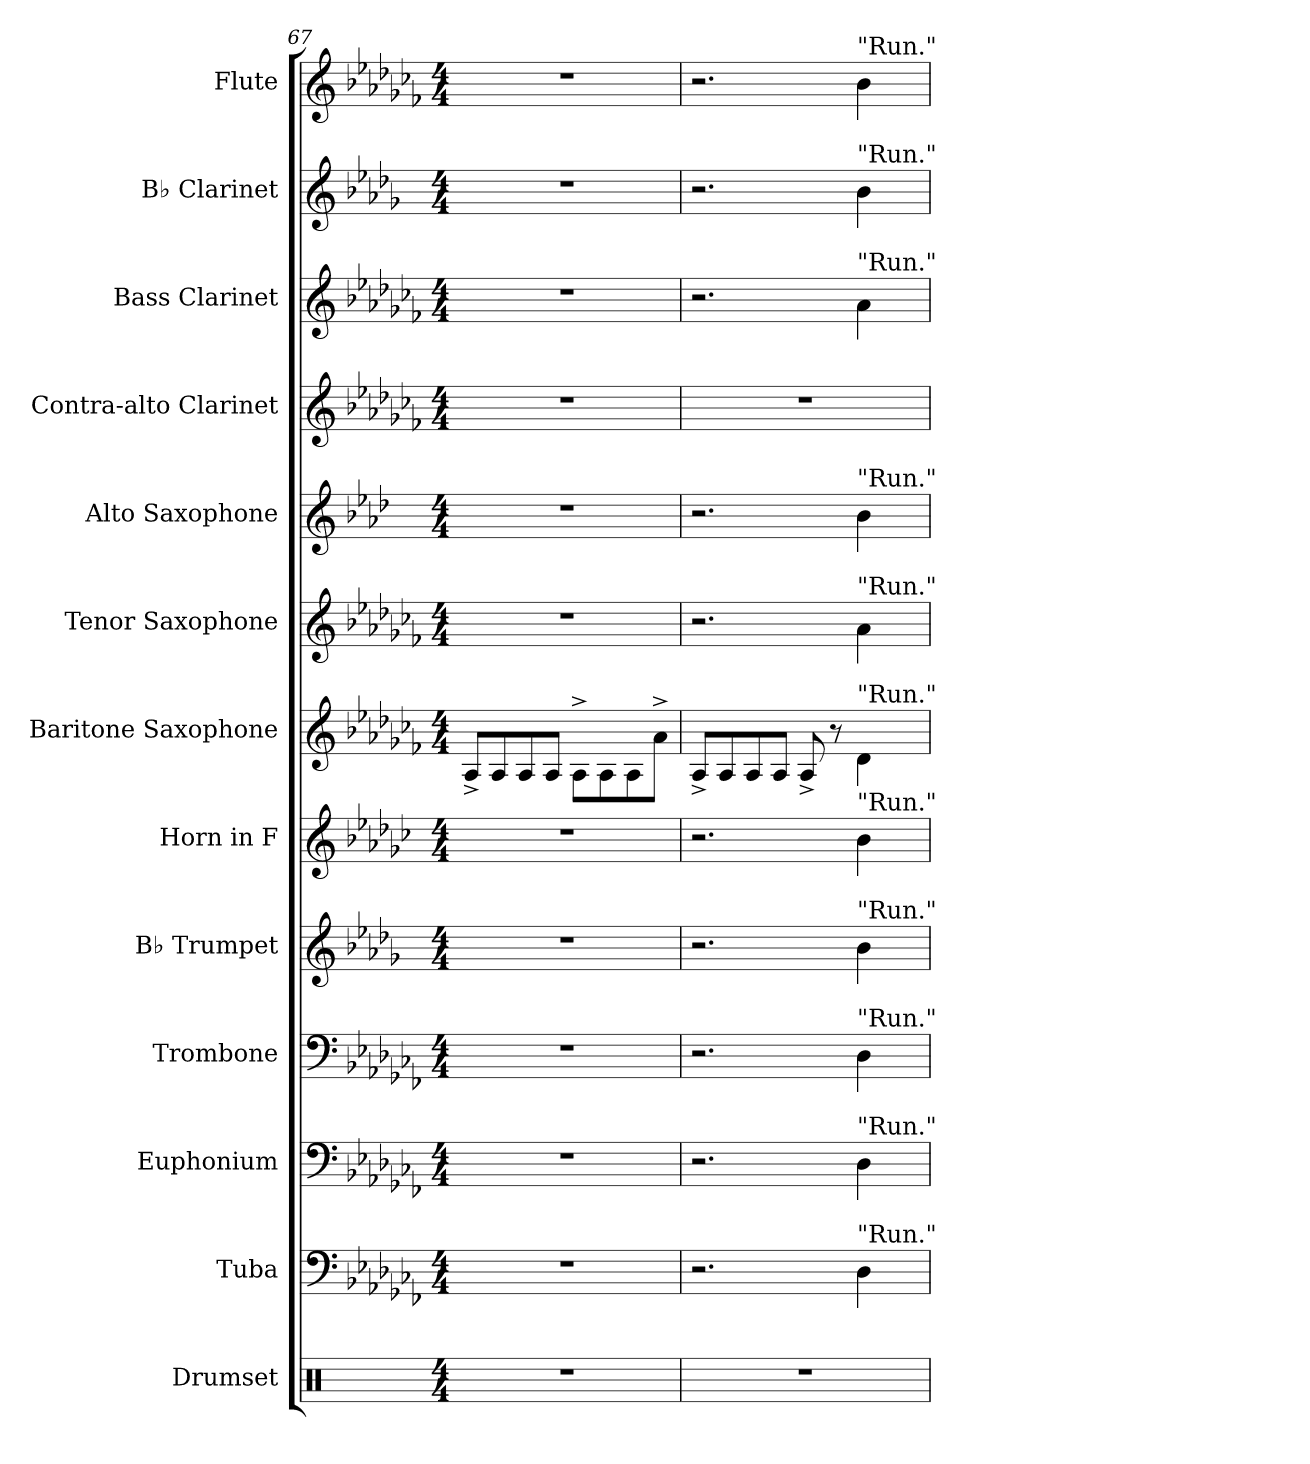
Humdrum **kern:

**kern	**kern	**kern	**kern	**kern	**kern	**kern	**kern	**kern	**kern	**kern	**kern	**kern
*part13	*part12	*part11	*part10	*part9	*part8	*part7	*part6	*part5	*part4	*part3	*part2	*part1
*staff13	*staff12	*staff11	*staff10	*staff9	*staff8	*staff7	*staff6	*staff5	*staff4	*staff3	*staff2	*staff1
*I"Drumset	*I"Tuba	*I"Euphonium	*I"Trombone	*I"B♭ Trumpet	*I"Horn in F	*I"Baritone Saxophone	*I"Tenor Saxophone	*I"Alto Saxophone	*I"Contra-alto Clarinet	*I"Bass Clarinet	*I"B♭ Clarinet	*I"Flute
*I'Drs.	*I'Tba.	*I'Euph.	*I'Tbn.	*I'B♭ Tpt.	*	*I'Bar. Sax.	*I'T. Sax.	*I'A. Sax.	*I'C-a. Cl.	*I'B. Cl.	*I'B♭ Cl.	*I'Fl.
*clefX	*clefF4	*clefF4	*clefF4	*clefG2	*clefG2	*clefG2	*clefG2	*clefG2	*clefG2	*clefG2	*clefG2	*clefG2
*	*	*	*	*ITrd1c2	*ITrd4c7	*ITrd12c21	*ITrd8c14	*ITrd5c9	*ITrd12c21	*ITrd8c14	*ITrd1c2	*
*k[]	*k[b-e-a-d-g-c-f-]	*k[b-e-a-d-g-c-f-]	*k[b-e-a-d-g-c-f-]	*k[b-e-a-d-g-c-f-]	*k[b-e-a-d-g-c-f-]	*k[b-e-a-d-g-c-f-]	*k[b-e-a-d-g-c-f-]	*k[b-e-a-d-g-c-f-]	*k[b-e-a-d-g-c-f-]	*k[b-e-a-d-g-c-f-]	*k[b-e-a-d-g-c-f-]	*k[b-e-a-d-g-c-f-]
*M4/4	*M4/4	*M4/4	*M4/4	*M4/4	*M4/4	*M4/4	*M4/4	*M4/4	*M4/4	*M4/4	*M4/4	*M4/4
=67	=67	=67	=67	=67	=67	=67	=67	=67	=67	=67	=67	=67
1r	1r	1r	1r	1r	1r	8AA-^/L	1r	1r	1r	1r	1r	1r
.	.	.	.	.	.	8AA-/	.	.	.	.	.	.
.	.	.	.	.	.	8AA-/	.	.	.	.	.	.
.	.	.	.	.	.	8AA-/J	.	.	.	.	.	.
.	.	.	.	.	.	8AA-^\L	.	.	.	.	.	.
.	.	.	.	.	.	8AA-\	.	.	.	.	.	.
.	.	.	.	.	.	8AA-\	.	.	.	.	.	.
.	.	.	.	.	.	8A-^\J	.	.	.	.	.	.
=68	=68	=68	=68	=68	=68	=68	=68	=68	=68	=68	=68	=68
1r	2.r	2.r	2.r	2.r	2.r	8AA-^/L	2.r	2.r	1r	2.r	2.r	2.r
.	.	.	.	.	.	8AA-/	.	.	.	.	.	.
.	.	.	.	.	.	8AA-/	.	.	.	.	.	.
.	.	.	.	.	.	8AA-/J	.	.	.	.	.	.
.	.	.	.	.	.	8AA-^/	.	.	.	.	.	.
.	.	.	.	.	.	8r	.	.	.	.	.	.
!	!	!	!	!	!	!	!	!	!	!	!	!LO:TX:a:t="Run."
!	!	!	!	!	!	!	!	!	!	!	!LO:TX:a:t="Run."	!
!	!	!	!	!	!	!	!	!	!	!LO:TX:a:t="Run."	!	!
!	!	!	!	!	!	!	!	!LO:TX:a:t="Run."	!	!	!	!
!	!	!	!	!	!	!	!LO:TX:a:t="Run."	!	!	!	!	!
!	!	!	!	!	!	!LO:TX:a:t="Run."	!	!	!	!	!	!
!	!	!	!	!	!LO:TX:a:t="Run."	!	!	!	!	!	!	!
!	!	!	!	!LO:TX:a:t="Run."	!	!	!	!	!	!	!	!
!	!	!	!LO:TX:a:t="Run."	!	!	!	!	!	!	!	!	!
!	!	!LO:TX:a:t="Run."	!	!	!	!	!	!	!	!	!	!
!	!LO:TX:a:t="Run."	!	!	!	!	!	!	!	!	!	!	!
.	4D-\	4D-\	4D-\	4a-\	4e-\	4D-\	4A-\	4d-\	.	4A-\	4a-\	4b-\
=	=	=	=	=	=	=	=	=	=	=	=	=
*-	*-	*-	*-	*-	*-	*-	*-	*-	*-	*-	*-	*-
